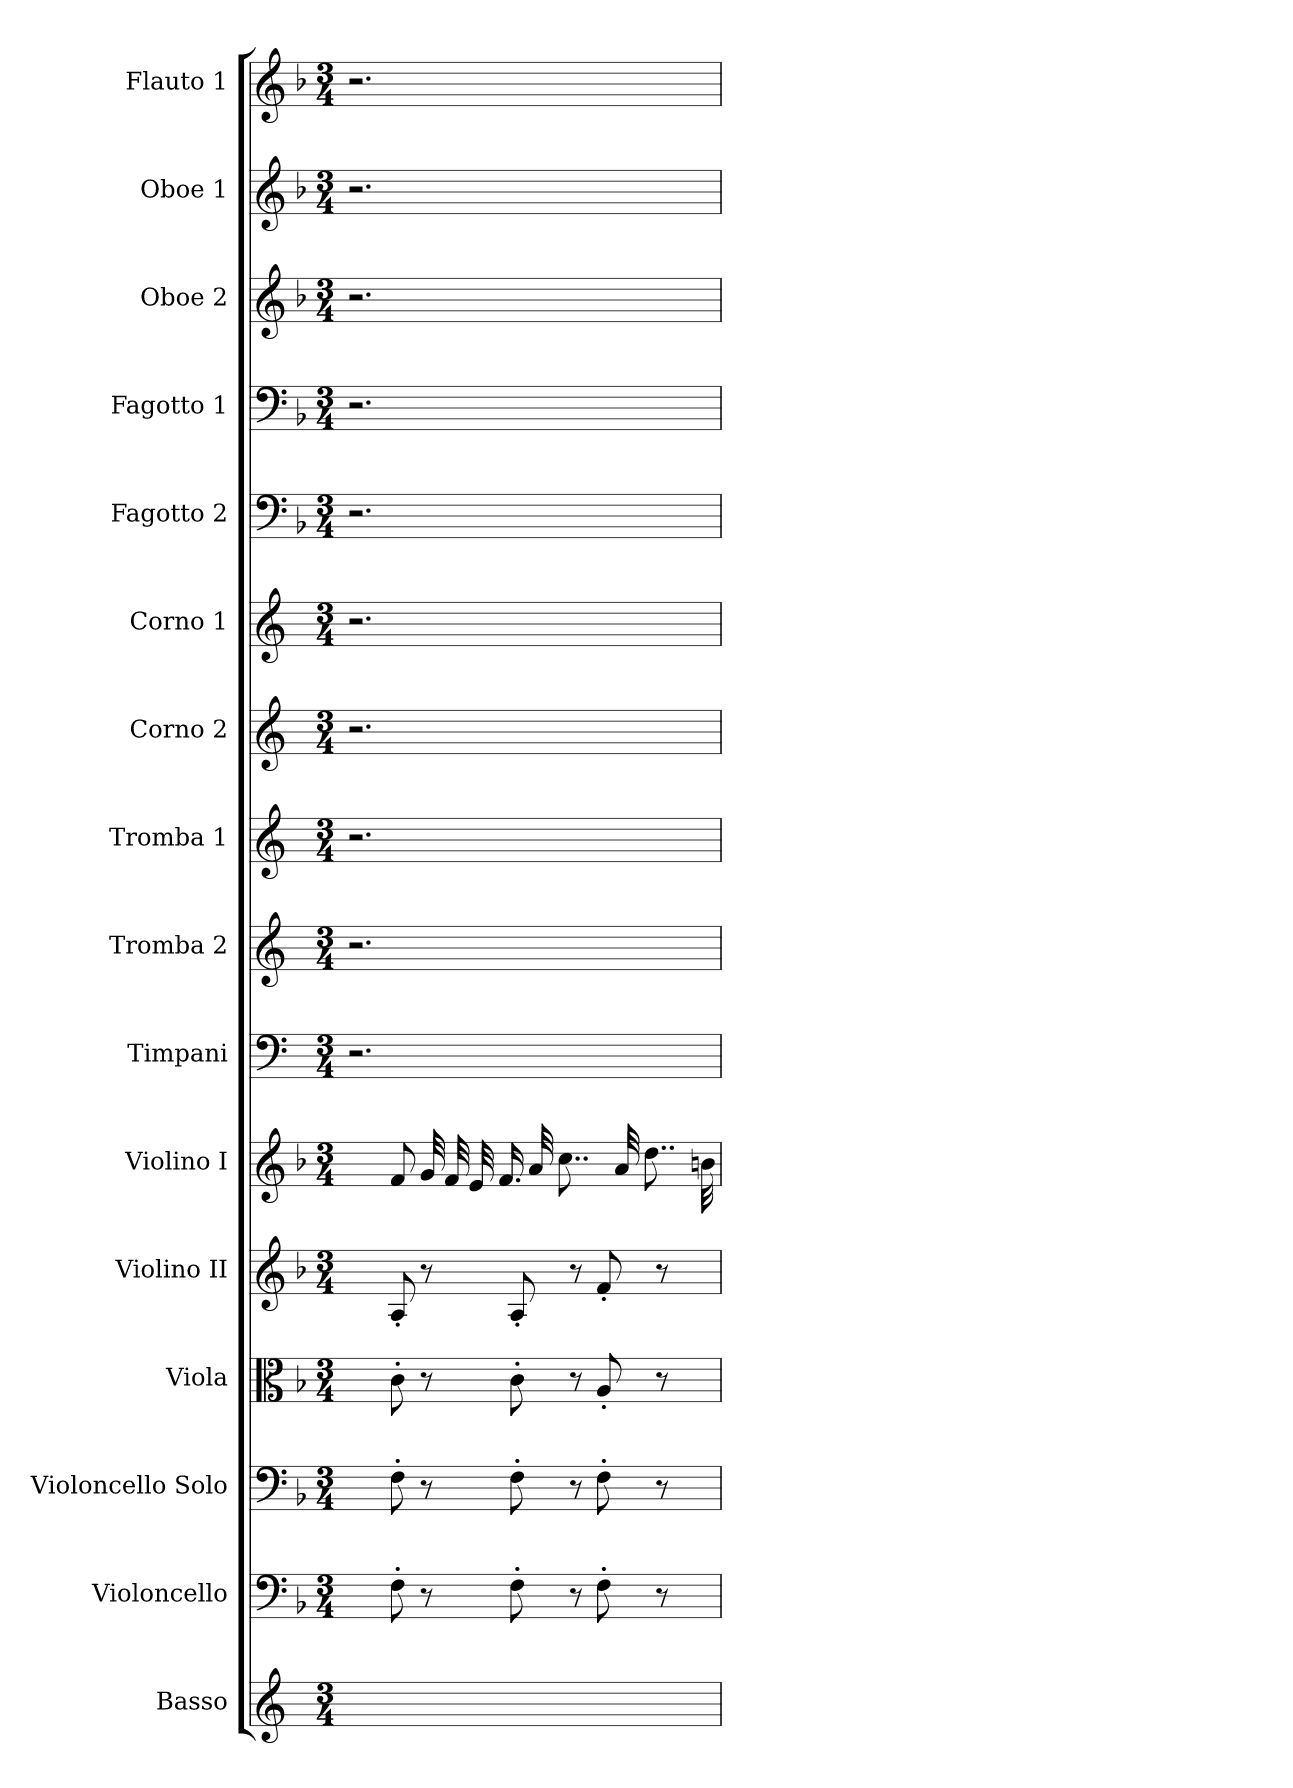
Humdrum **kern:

**kern	**kern	**kern	**kern	**kern	**kern	**kern	**kern	**kern	**kern	**kern	**kern	**kern	**kern	**kern	**kern
*part16	*part15	*part14	*part13	*part12	*part11	*part10	*part9	*part8	*part7	*part6	*part5	*part4	*part3	*part2	*part1
*staff16	*staff15	*staff14	*staff13	*staff12	*staff11	*staff10	*staff9	*staff8	*staff7	*staff6	*staff5	*staff4	*staff3	*staff2	*staff1
*I"Basso	*I"Violoncello	*I"Violoncello Solo	*I"Viola	*I"Violino II	*I"Violino I	*I"Timpani	*I"Tromba 2	*I"Tromba 1	*I"Corno 2	*I"Corno 1	*I"Fagotto 2	*I"Fagotto 1	*I"Oboe 2	*I"Oboe 1	*I"Flauto 1
*	*I'Vc	*I'Vc	*I'Vla	*I'Vln	*I'Vln	*	*	*	*	*	*	*	*I'Ob	*I'Ob	*I'Fl
*clefG2	*clefF4	*clefF4	*clefC3	*clefG2	*clefG2	*clefF4	*clefG2	*clefG2	*clefG2	*clefG2	*clefF4	*clefF4	*clefG2	*clefG2	*clefG2
*ITrd7c12	*	*	*	*	*	*	*ITrd1c2	*ITrd1c2	*ITrd4c7	*ITrd4c7	*	*	*	*	*
*	*k[b-]	*k[b-]	*k[b-]	*k[b-]	*k[b-]	*	*	*	*	*	*k[b-]	*k[b-]	*k[b-]	*k[b-]	*k[b-]
*M3/4	*M3/4	*M3/4	*M3/4	*M3/4	*M3/4	*M3/4	*M3/4	*M3/4	*M3/4	*M3/4	*M3/4	*M3/4	*M3/4	*M3/4	*M3/4
=1	=1	=1	=1	=1	=1	=1	=1	=1	=1	=1	=1	=1	=1	=1	=1
2.ryy	4ryy	4ryy	4ryy	4ryy	4ryy	2.r	2.r	2.r	2.r	2.r	2.r	2.r	2.r	2.r	2.r
.	8F'	8F'	8c'	8A'	8f	.	.	.	.	.	.	.	.	.	.
.	8r	8r	8r	8r	32g	.	.	.	.	.	.	.	.	.	.
.	.	.	.	.	32f	.	.	.	.	.	.	.	.	.	.
.	.	.	.	.	32e	.	.	.	.	.	.	.	.	.	.
.	.	.	.	.	16.f	.	.	.	.	.	.	.	.	.	.
.	8F'	8F'	8c'	8A'	.	.	.	.	.	.	.	.	.	.	.
.	.	.	.	.	32a	.	.	.	.	.	.	.	.	.	.
.	.	.	.	.	8..cc	.	.	.	.	.	.	.	.	.	.
.	8r	8r	8r	8r	.	.	.	.	.	.	.	.	.	.	.
4ryy	8F'	8F'	8A'	8f'	.	4ryy	4ryy	4ryy	4ryy	4ryy	4ryy	4ryy	4ryy	4ryy	4ryy
.	.	.	.	.	32a	.	.	.	.	.	.	.	.	.	.
.	.	.	.	.	8..dd	.	.	.	.	.	.	.	.	.	.
.	8r	8r	8r	8r	.	.	.	.	.	.	.	.	.	.	.
16.ryy	16.ryy	16.ryy	16.ryy	16.ryy	.	16.ryy	16.ryy	16.ryy	16.ryy	16.ryy	16.ryy	16.ryy	16.ryy	16.ryy	16.ryy
.	.	.	.	.	32bn	.	.	.	.	.	.	.	.	.	.
=	=	=	=	=	=	=	=	=	=	=	=	=	=	=	=
*-	*-	*-	*-	*-	*-	*-	*-	*-	*-	*-	*-	*-	*-	*-	*-
